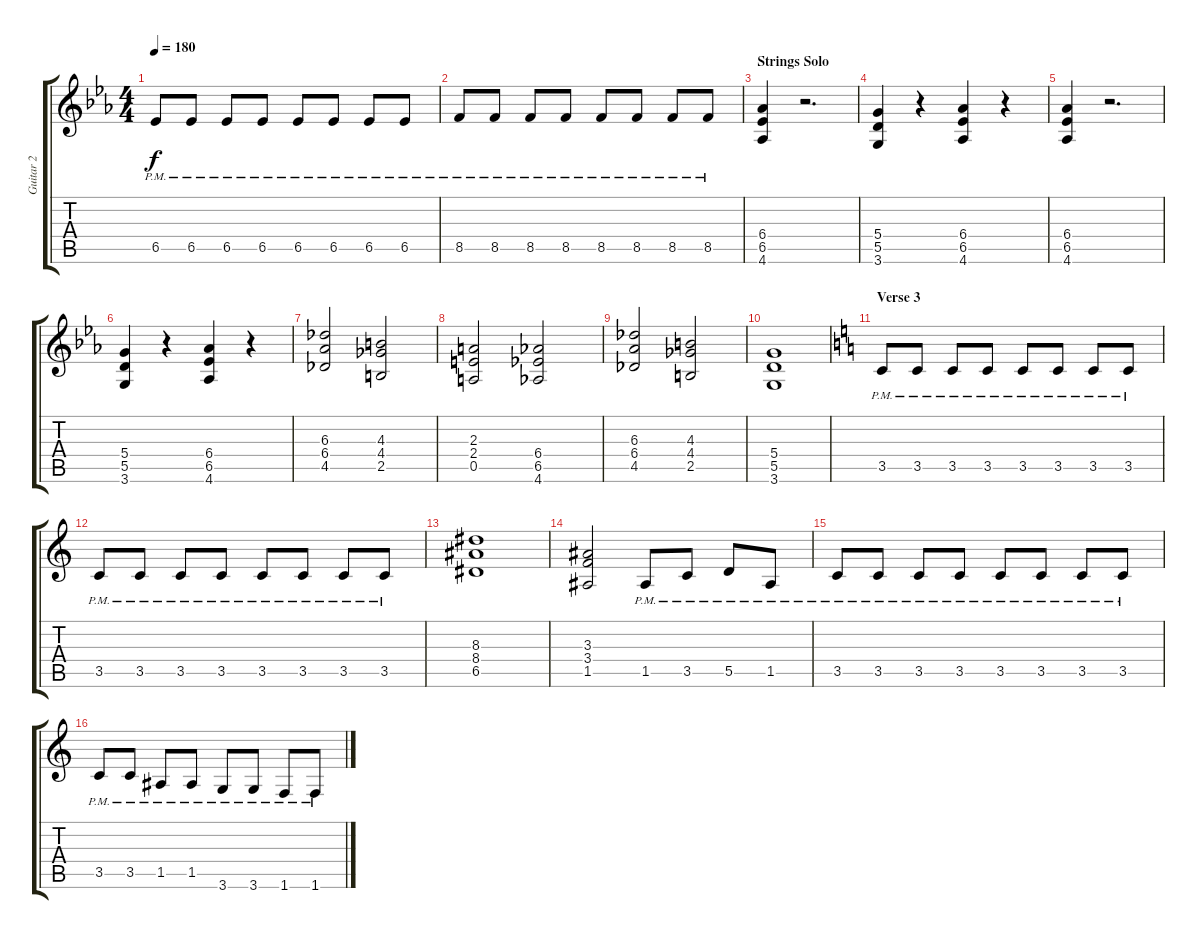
\track ("Guitar 2" "Guitar 2") {instrument distortionguitar}
\staff {score tabs}
\tuning (E4 B3 G3 D3 A2 E2) {hide}
\ts (4 4)
\tempo 180
\clef g2
\ks eb
6.5{pm}.8{dy f} 6.5{pm}.8 6.5{pm}.8 6.5{pm}.8 6.5{pm}.8 6.5{pm}.8 6.5{pm}.8 6.5{pm}.8 |
8.5{pm}.8 8.5{pm}.8 8.5{pm}.8 8.5{pm}.8 8.5{pm}.8 8.5{pm}.8 8.5{pm}.8 8.5{pm}.8 |
\section ("" "Strings Solo")
(6.4 6.5 4.6).4 r.2{d} |
(5.4 5.5 3.6).4 r.4 (6.4 6.5 4.6).4 r.4 |
(6.4 6.5 4.6).4 r.2{d} |
(5.4 5.5 3.6).4 r.4 (6.4 6.5 4.6).4 r.4 |
(6.3 6.4 4.5).2 (4.3 4.4 2.5).2 |
(2.3 2.4 0.5).2 (6.4 6.5 4.6).2 |
(6.3 6.4 4.5).2 (4.3 4.4 2.5).2 |
(5.4 5.5 3.6).1 |
\section ("" "Verse 3")
\ks c
3.5{pm}.8 3.5{pm}.8 3.5{pm}.8 3.5{pm}.8 3.5{pm}.8 3.5{pm}.8 3.5{pm}.8 3.5{pm}.8 |
3.5{pm}.8 3.5{pm}.8 3.5{pm}.8 3.5{pm}.8 3.5{pm}.8 3.5{pm}.8 3.5{pm}.8 3.5{pm}.8 |
(8.3 8.4 6.5).1 |
(3.3 3.4 1.5).2 1.5{pm}.8 3.5{pm}.8 5.5{pm}.8 1.5{pm}.8 |
3.5{pm}.8 3.5{pm}.8 3.5{pm}.8 3.5{pm}.8 3.5{pm}.8 3.5{pm}.8 3.5{pm}.8 3.5{pm}.8 |
3.5{pm}.8 3.5{pm}.8 1.5{pm}.8 1.5{pm}.8 3.6{pm}.8 3.6{pm}.8 1.6{pm}.8 1.6{pm}.8
